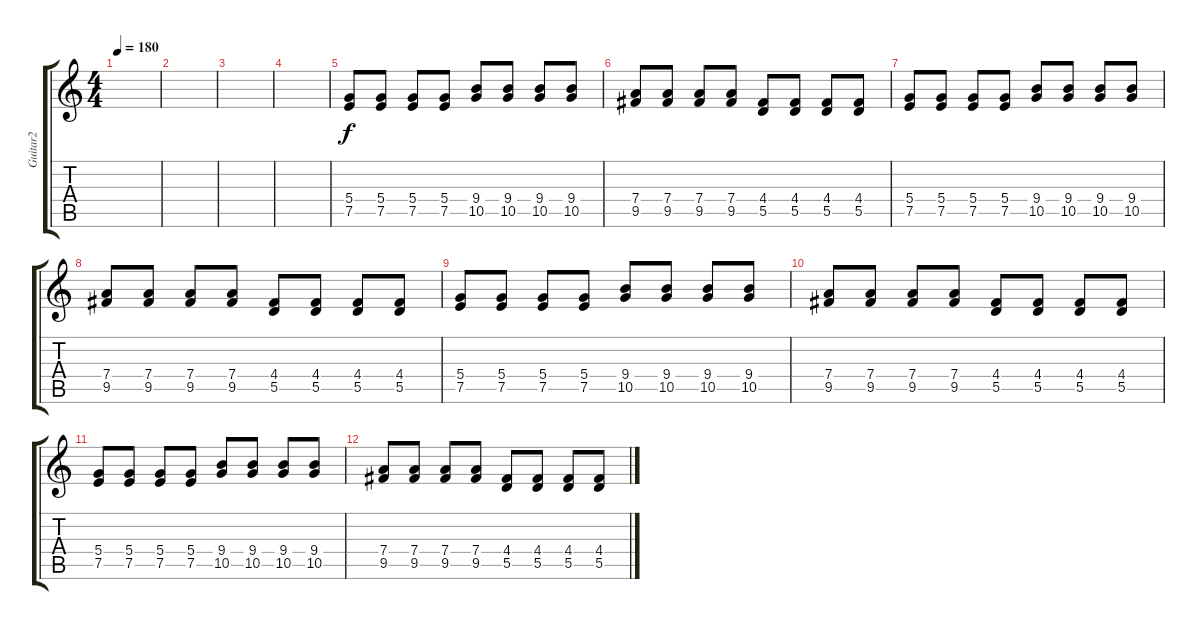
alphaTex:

\track ("Guitar2" "Guitar2") {instrument overdrivenguitar}
\staff {score tabs}
\tuning (E4 B3 G3 D3 A2 E2) {hide}
\ts (4 4)
\tempo 180
\clef g2
\ks c
|
|
|
|
(5.4 7.5).8 (5.4 7.5).8 (5.4 7.5).8 (5.4 7.5).8 (9.4 10.5).8 (9.4 10.5).8 (9.4 10.5).8 (9.4 10.5).8 |
(7.4 9.5).8 (7.4 9.5).8 (7.4 9.5).8 (7.4 9.5).8 (4.4 5.5).8 (4.4 5.5).8 (4.4 5.5).8 (4.4 5.5).8 |
(5.4 7.5).8 (5.4 7.5).8 (5.4 7.5).8 (5.4 7.5).8 (9.4 10.5).8 (9.4 10.5).8 (9.4 10.5).8 (9.4 10.5).8 |
(7.4 9.5).8 (7.4 9.5).8 (7.4 9.5).8 (7.4 9.5).8 (4.4 5.5).8 (4.4 5.5).8 (4.4 5.5).8 (4.4 5.5).8 |
(5.4 7.5).8 (5.4 7.5).8 (5.4 7.5).8 (5.4 7.5).8 (9.4 10.5).8 (9.4 10.5).8 (9.4 10.5).8 (9.4 10.5).8 |
(7.4 9.5).8 (7.4 9.5).8 (7.4 9.5).8 (7.4 9.5).8 (4.4 5.5).8 (4.4 5.5).8 (4.4 5.5).8 (4.4 5.5).8 |
(5.4 7.5).8 (5.4 7.5).8 (5.4 7.5).8 (5.4 7.5).8 (9.4 10.5).8 (9.4 10.5).8 (9.4 10.5).8 (9.4 10.5).8 |
(7.4 9.5).8 (7.4 9.5).8 (7.4 9.5).8 (7.4 9.5).8 (4.4 5.5).8 (4.4 5.5).8 (4.4 5.5).8 (4.4 5.5).8
